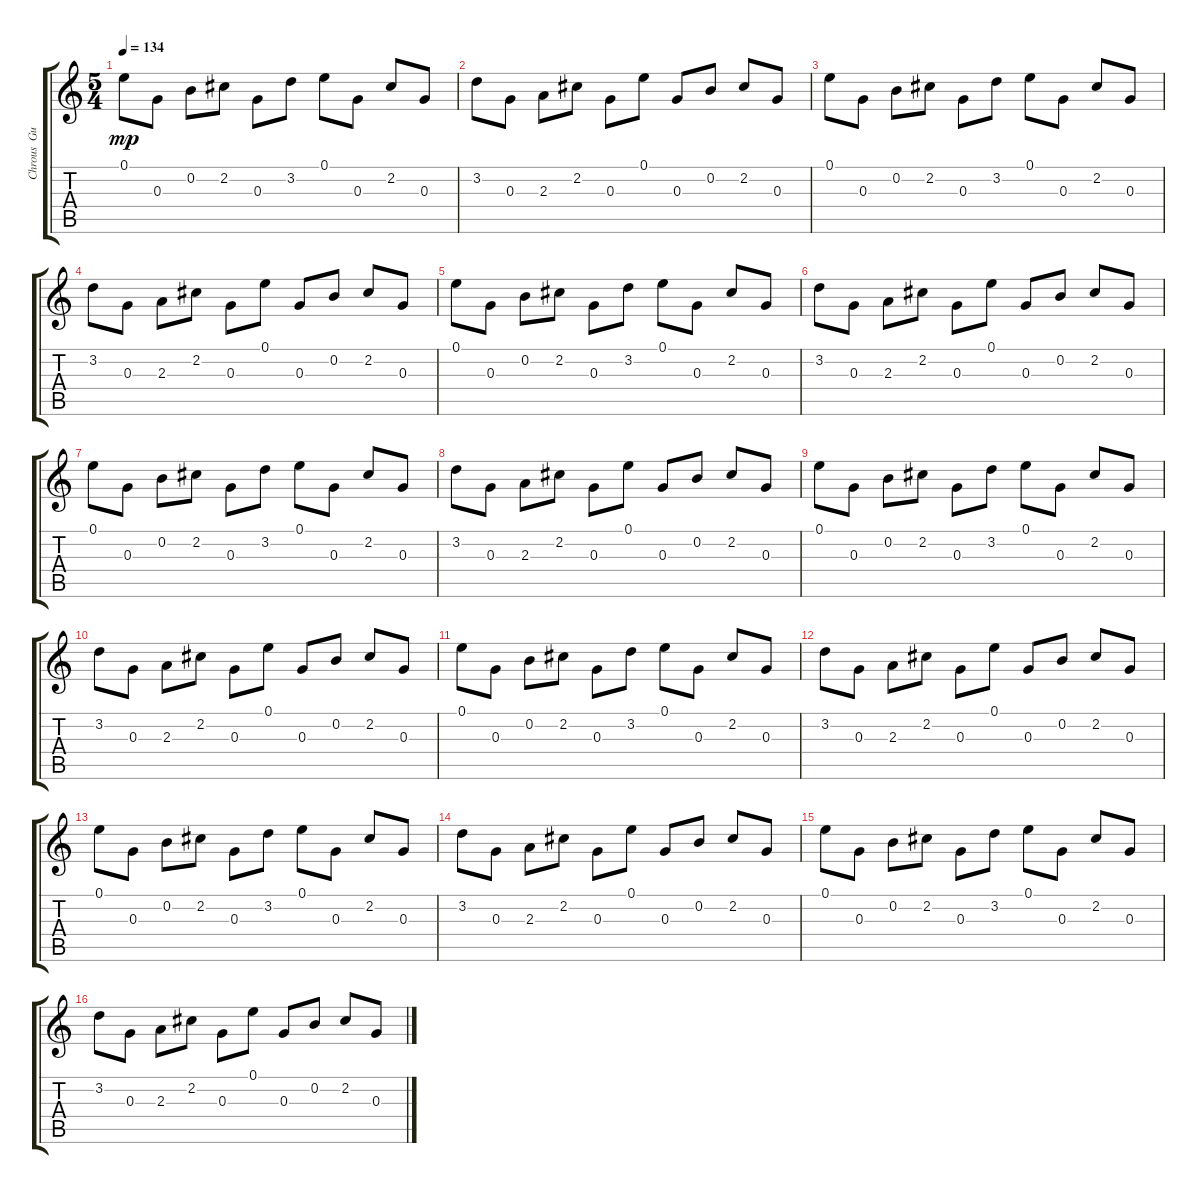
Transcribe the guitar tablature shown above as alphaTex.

\track ("Chrous  Guitar 1" "Chrous  Gu") {instrument electricguitarclean}
\staff {score tabs}
\tuning (E4 B3 G3 D3 A2 E2) {hide}
\ts (5 4)
\tempo 134
\clef g2
\ks c
0.1.8{dy mp} 0.3.8 0.2.8 2.2.8 0.3.8 3.2.8 0.1.8 0.3.8 2.2.8 0.3.8 |
3.2.8 0.3.8 2.3.8 2.2.8 0.3.8 0.1.8 0.3.8 0.2.8 2.2.8 0.3.8 |
0.1.8 0.3.8 0.2.8 2.2.8 0.3.8 3.2.8 0.1.8 0.3.8 2.2.8 0.3.8 |
3.2.8 0.3.8 2.3.8 2.2.8 0.3.8 0.1.8 0.3.8 0.2.8 2.2.8 0.3.8 |
0.1.8 0.3.8 0.2.8 2.2.8 0.3.8 3.2.8 0.1.8 0.3.8 2.2.8 0.3.8 |
3.2.8 0.3.8 2.3.8 2.2.8 0.3.8 0.1.8 0.3.8 0.2.8 2.2.8 0.3.8 |
0.1.8 0.3.8 0.2.8 2.2.8 0.3.8 3.2.8 0.1.8 0.3.8 2.2.8 0.3.8 |
3.2.8 0.3.8 2.3.8 2.2.8 0.3.8 0.1.8 0.3.8 0.2.8 2.2.8 0.3.8 |
0.1.8 0.3.8 0.2.8 2.2.8 0.3.8 3.2.8 0.1.8 0.3.8 2.2.8 0.3.8 |
3.2.8 0.3.8 2.3.8 2.2.8 0.3.8 0.1.8 0.3.8 0.2.8 2.2.8 0.3.8 |
0.1.8 0.3.8 0.2.8 2.2.8 0.3.8 3.2.8 0.1.8 0.3.8 2.2.8 0.3.8 |
3.2.8 0.3.8 2.3.8 2.2.8 0.3.8 0.1.8 0.3.8 0.2.8 2.2.8 0.3.8 |
0.1.8 0.3.8 0.2.8 2.2.8 0.3.8 3.2.8 0.1.8 0.3.8 2.2.8 0.3.8 |
3.2.8 0.3.8 2.3.8 2.2.8 0.3.8 0.1.8 0.3.8 0.2.8 2.2.8 0.3.8 |
0.1.8 0.3.8 0.2.8 2.2.8 0.3.8 3.2.8 0.1.8 0.3.8 2.2.8 0.3.8 |
3.2.8 0.3.8 2.3.8 2.2.8 0.3.8 0.1.8 0.3.8 0.2.8 2.2.8 0.3.8
